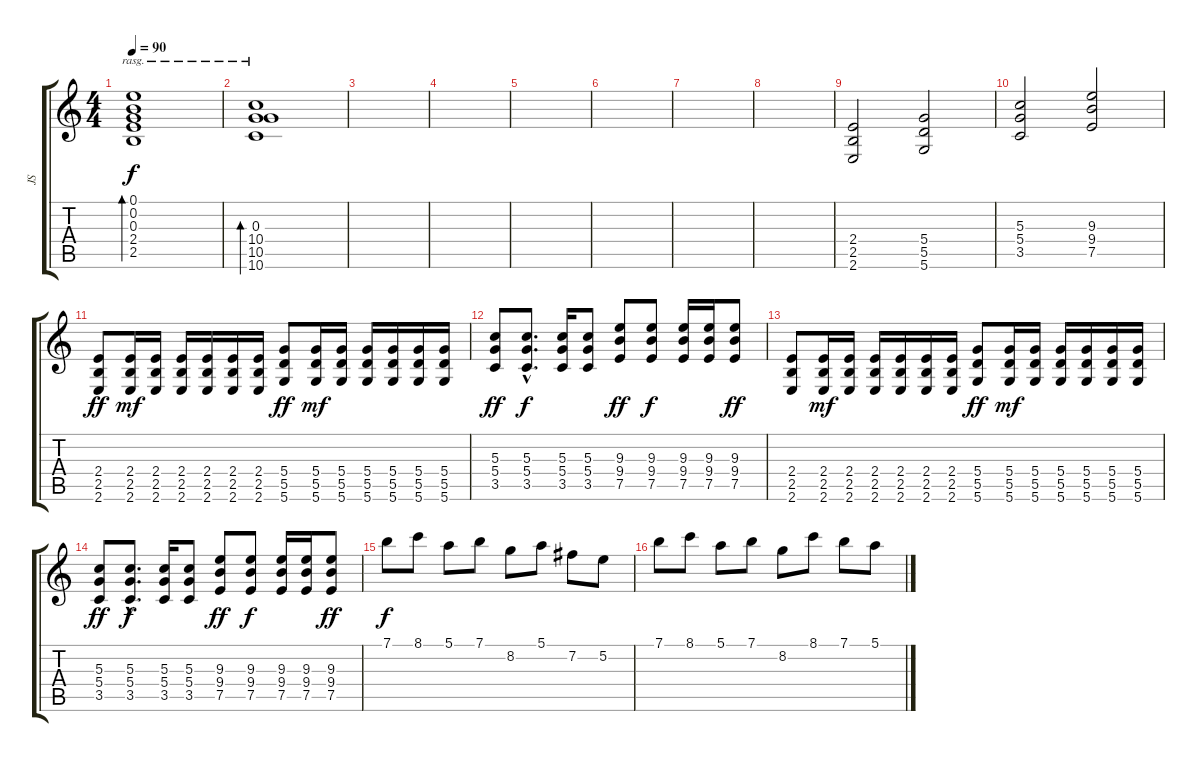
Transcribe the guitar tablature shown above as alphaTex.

\track ("JS" "JS") {instrument acousticguitarnylon}
\staff {score tabs}
\tuning (E4 B3 G3 D3 A2 D2) {hide}
\ts (4 4)
\tempo 90
\clef g2
\ks c
(0.1 0.2 0.3 2.4 2.5).1{bd 120 rasg ii dy f instrument electricguitarclean} |
(0.3 10.4 10.5 10.6).1{bd 120 rasg ii} |
|
|
|
|
|
|
(2.4 2.5 2.6).2{volume 11 instrument overdrivenguitar} (5.4 5.5 5.6).2 |
(5.3 5.4 3.5).2 (9.3 9.4 7.5).2 |
(2.4 2.5 2.6).8{dy ff} (2.4 2.5 2.6).16{dy mf} (2.4 2.5 2.6).16 (2.4 2.5 2.6).16 (2.4 2.5 2.6).16 (2.4 2.5 2.6).16 (2.4 2.5 2.6).16 (5.4 5.5 5.6).8{dy ff} (5.4 5.5 5.6).16{dy mf} (5.4 5.5 5.6).16 (5.4 5.5 5.6).16 (5.4 5.5 5.6).16 (5.4 5.5 5.6).16 (5.4 5.5 5.6).16 |
(5.3 5.4 3.5).8{dy ff} (5.3{hac} 5.4{hac} 3.5{hac}).8{d dy f} (5.3 5.4 3.5).16 (5.3 5.4 3.5).8 (9.3 9.4 7.5).8{dy ff} (9.3 9.4 7.5).8{dy f} (9.3 9.4 7.5).16 (9.3 9.4 7.5).16 (9.3 9.4 7.5).8{dy ff} |
(2.4 2.5 2.6).8 (2.4 2.5 2.6).16{dy mf} (2.4 2.5 2.6).16 (2.4 2.5 2.6).16 (2.4 2.5 2.6).16 (2.4 2.5 2.6).16 (2.4 2.5 2.6).16 (5.4 5.5 5.6).8{dy ff} (5.4 5.5 5.6).16{dy mf} (5.4 5.5 5.6).16 (5.4 5.5 5.6).16 (5.4 5.5 5.6).16 (5.4 5.5 5.6).16 (5.4 5.5 5.6).16 |
(5.3 5.4 3.5).8{dy ff} (5.3{hac} 5.4{hac} 3.5{hac}).8{d dy f} (5.3 5.4 3.5).16 (5.3 5.4 3.5).8 (9.3 9.4 7.5).8{dy ff} (9.3 9.4 7.5).8{dy f} (9.3 9.4 7.5).16 (9.3 9.4 7.5).16 (9.3 9.4 7.5).8{dy ff} |
7.1.8{dy f} 8.1.8 5.1.8 7.1.8 8.2.8 5.1.8 7.2.8 5.2.8 |
7.1.8 8.1.8 5.1.8 7.1.8 8.2.8 8.1.8 7.1.8 5.1.8
